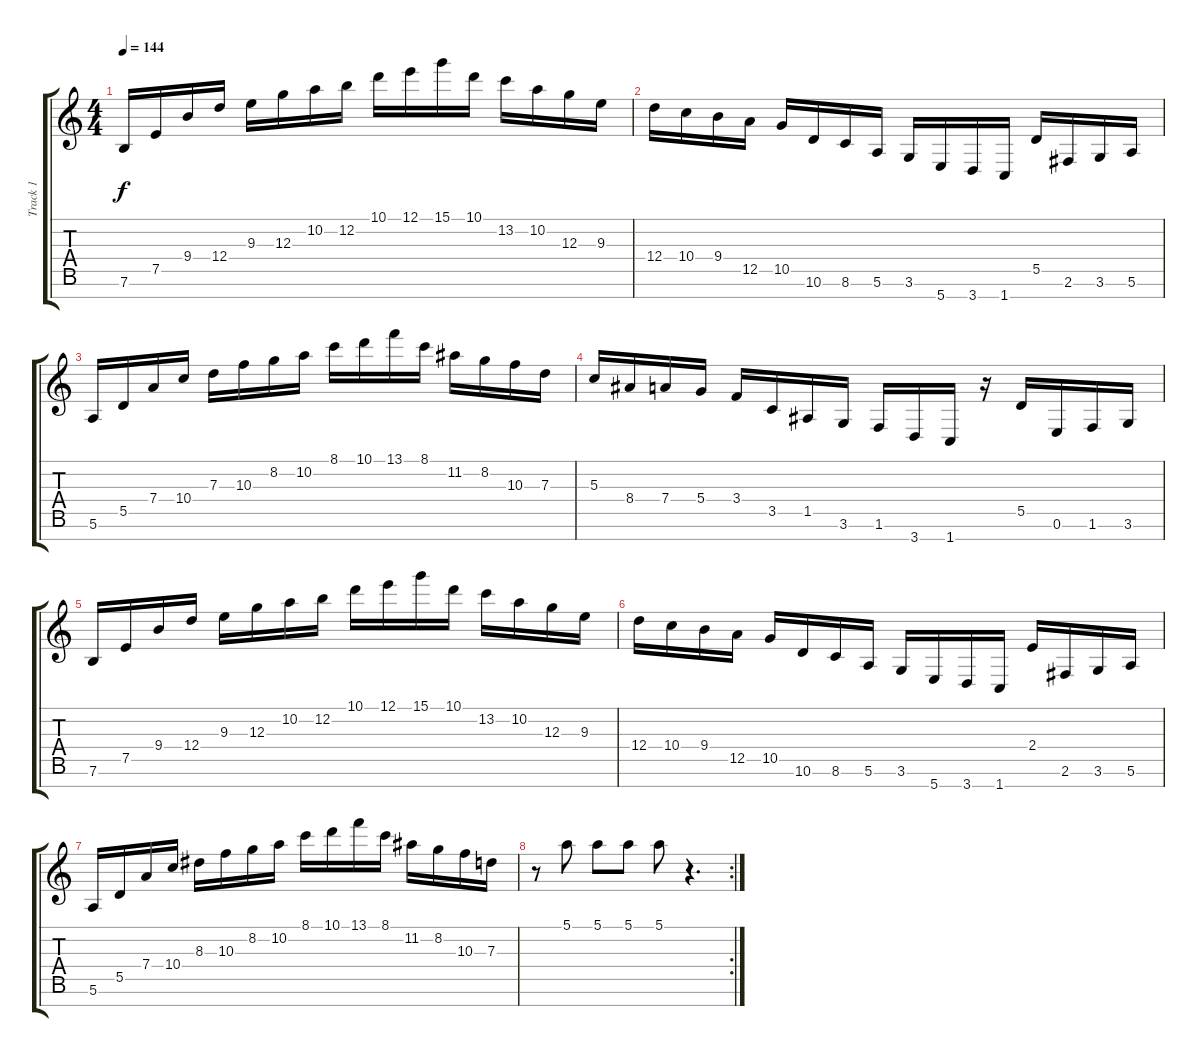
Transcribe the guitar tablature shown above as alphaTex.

\track ("Track 1" "Track 1") {instrument acousticguitarsteel}
\staff {score tabs}
\tuning (E4 B3 G3 D3 A2 E2 B1) {hide}
\ts (4 4)
\tempo 144
\clef g2
\ks c
7.6.16{dy f} 7.5.16 9.4.16 12.4.16 9.3.16 12.3.16 10.2.16 12.2.16 10.1.16 12.1.16 15.1.16 10.1.16 13.2.16 10.2.16 12.3.16 9.3.16 |
12.4.16 10.4.16 9.4.16 12.5.16 10.5.16 10.6.16 8.6.16 5.6.16 3.6.16 5.7.16 3.7.16 1.7.16 5.5.16 2.6.16 3.6.16 5.6.16 |
5.6.16 5.5.16 7.4.16 10.4.16 7.3.16 10.3.16 8.2.16 10.2.16 8.1.16 10.1.16 13.1.16 8.1.16 11.2.16 8.2.16 10.3.16 7.3.16 |
5.3.16 8.4.16 7.4.16 5.4.16 3.4.16 3.5.16 1.5.16 3.6.16 1.6.16 3.7.16 1.7.16 r.16 5.5.16 0.6.16 1.6.16 3.6.16 |
7.6.16 7.5.16 9.4.16 12.4.16 9.3.16 12.3.16 10.2.16 12.2.16 10.1.16 12.1.16 15.1.16 10.1.16 13.2.16 10.2.16 12.3.16 9.3.16 |
12.4.16 10.4.16 9.4.16 12.5.16 10.5.16 10.6.16 8.6.16 5.6.16 3.6.16 5.7.16 3.7.16 1.7.16 2.4.16 2.6.16 3.6.16 5.6.16 |
5.6.16 5.5.16 7.4.16 10.4.16 8.3.16 10.3.16 8.2.16 10.2.16 8.1.16 10.1.16 13.1.16 8.1.16 11.2.16 8.2.16 10.3.16 7.3.16 |
\rc 2
r.8 5.1.8 5.1.8 5.1.8 5.1.8 r.4{d}
